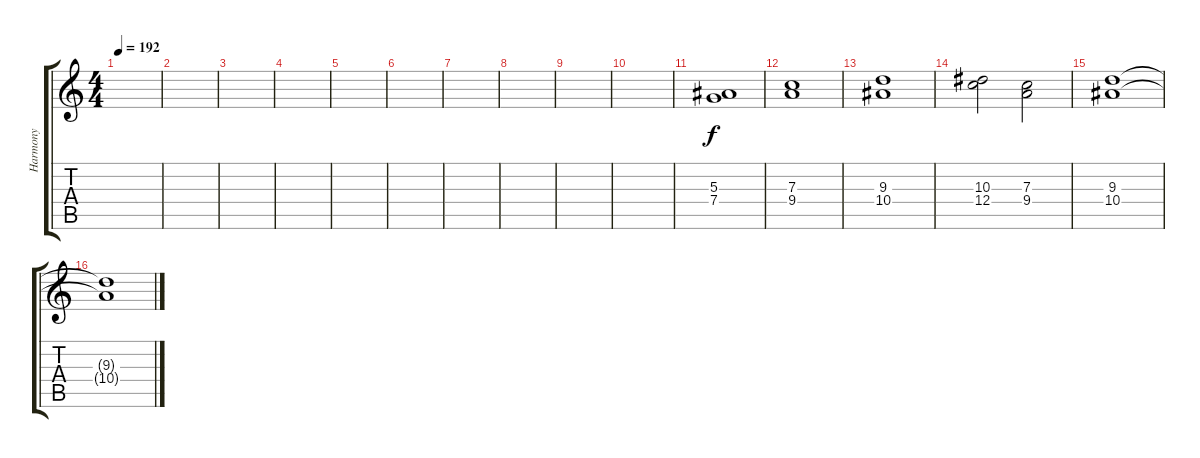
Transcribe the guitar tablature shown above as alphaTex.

\track ("Harmony" "Harmony") {instrument overdrivenguitar}
\staff {score tabs}
\tuning (D4 A3 F3 C3 G2 C2) {hide}
\ts (4 4)
\tempo 192
\clef g2
\ks c
|
|
|
|
|
|
|
|
|
|
(5.3 7.4).1 |
(7.3 9.4).1 |
(9.3 10.4).1 |
(10.3 12.4).2 (7.3 9.4).2 |
(9.3 10.4).1 |
(9.3{t} 10.4{t}).1
